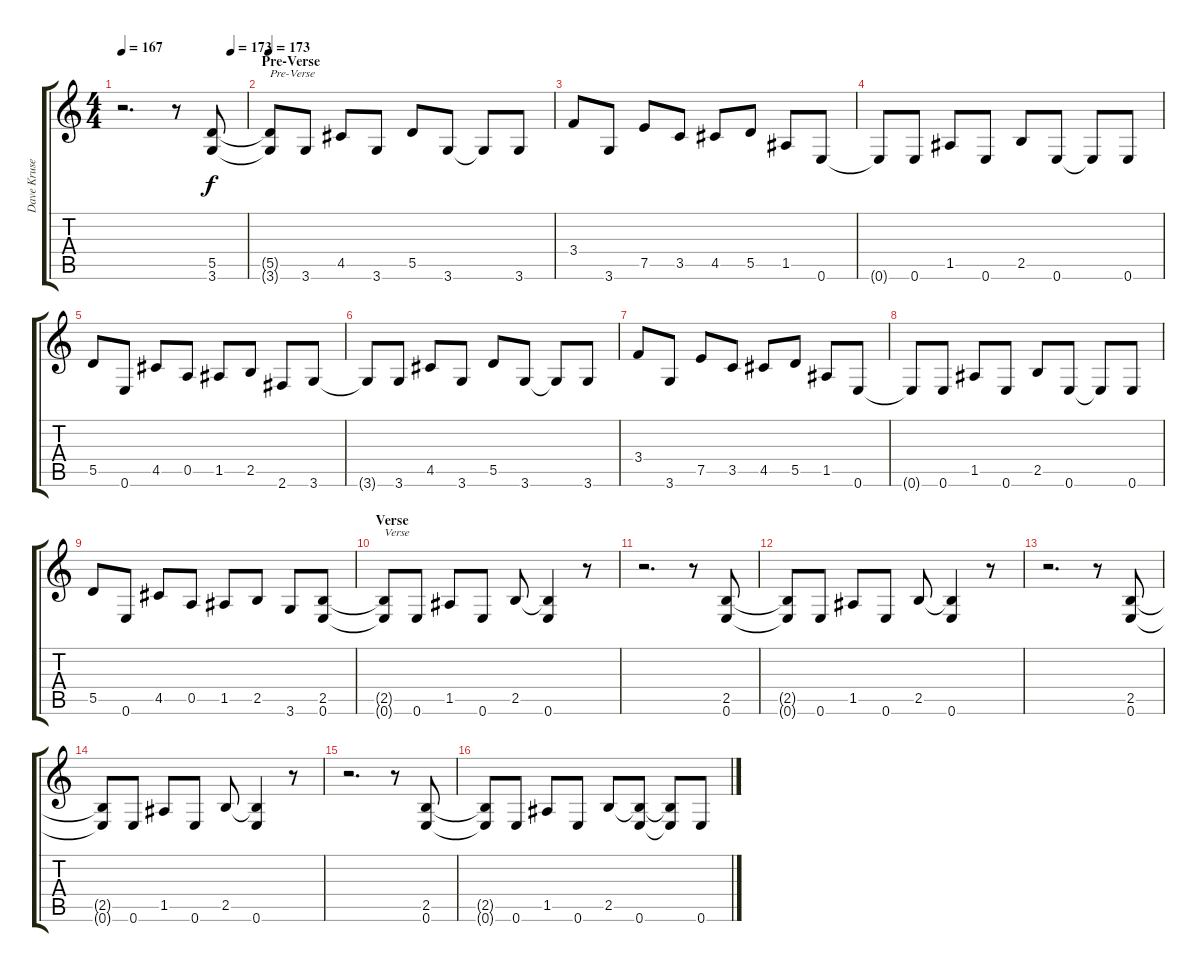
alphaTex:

\track ("Dave Krusen" "Dave Kruse") {instrument distortionguitar}
\staff {score tabs}
\tuning (E4 B3 G3 D3 A2 E2) {hide}
\ts (4 4)
\tempo 167
\tempo (173 0.875)
\clef g2
\ks c
r.2{d dy f} r.8 (5.5 3.6).8 |
\section ("" "Pre-Verse")
\tempo 173
(5.5{t} 3.6{t}).8{txt "Pre-Verse"} 3.6.8 4.5.8 3.6.8 5.5.8 3.6.8 3.6{t}.8 3.6.8 |
3.4.8 3.6.8 7.5.8 3.5.8 4.5.8 5.5.8 1.5.8 0.6.8 |
0.6{t}.8 0.6.8 1.5.8 0.6.8 2.5.8 0.6.8 0.6{t}.8 0.6.8 |
5.5.8 0.6.8 4.5.8 0.5.8 1.5.8 2.5.8 2.6.8 3.6.8 |
3.6{t}.8 3.6.8 4.5.8 3.6.8 5.5.8 3.6.8 3.6{t}.8 3.6.8 |
3.4.8 3.6.8 7.5.8 3.5.8 4.5.8 5.5.8 1.5.8 0.6.8 |
0.6{t}.8 0.6.8 1.5.8 0.6.8 2.5.8 0.6.8 0.6{t}.8 0.6.8 |
5.5.8 0.6.8 4.5.8 0.5.8 1.5.8 2.5.8 3.6.8 (2.5 0.6).8 |
\section ("" "Verse")
(2.5{t} 0.6{t}).8{txt "Verse"} 0.6.8 1.5.8 0.6.8 2.5.8 (2.5{t} 0.6).4 r.8 |
r.2{d} r.8 (2.5 0.6).8 |
(2.5{t} 0.6{t}).8 0.6.8 1.5.8 0.6.8 2.5.8 (2.5{t} 0.6).4 r.8 |
r.2{d} r.8 (2.5 0.6).8 |
(2.5{t} 0.6{t}).8 0.6.8 1.5.8 0.6.8 2.5.8 (2.5{t} 0.6).4 r.8 |
r.2{d} r.8 (2.5 0.6).8 |
(2.5{t} 0.6{t}).8 0.6.8 1.5.8 0.6.8 2.5.8 (2.5{t} 0.6).8 (2.5{t} 0.6{t}).8 0.6.8
